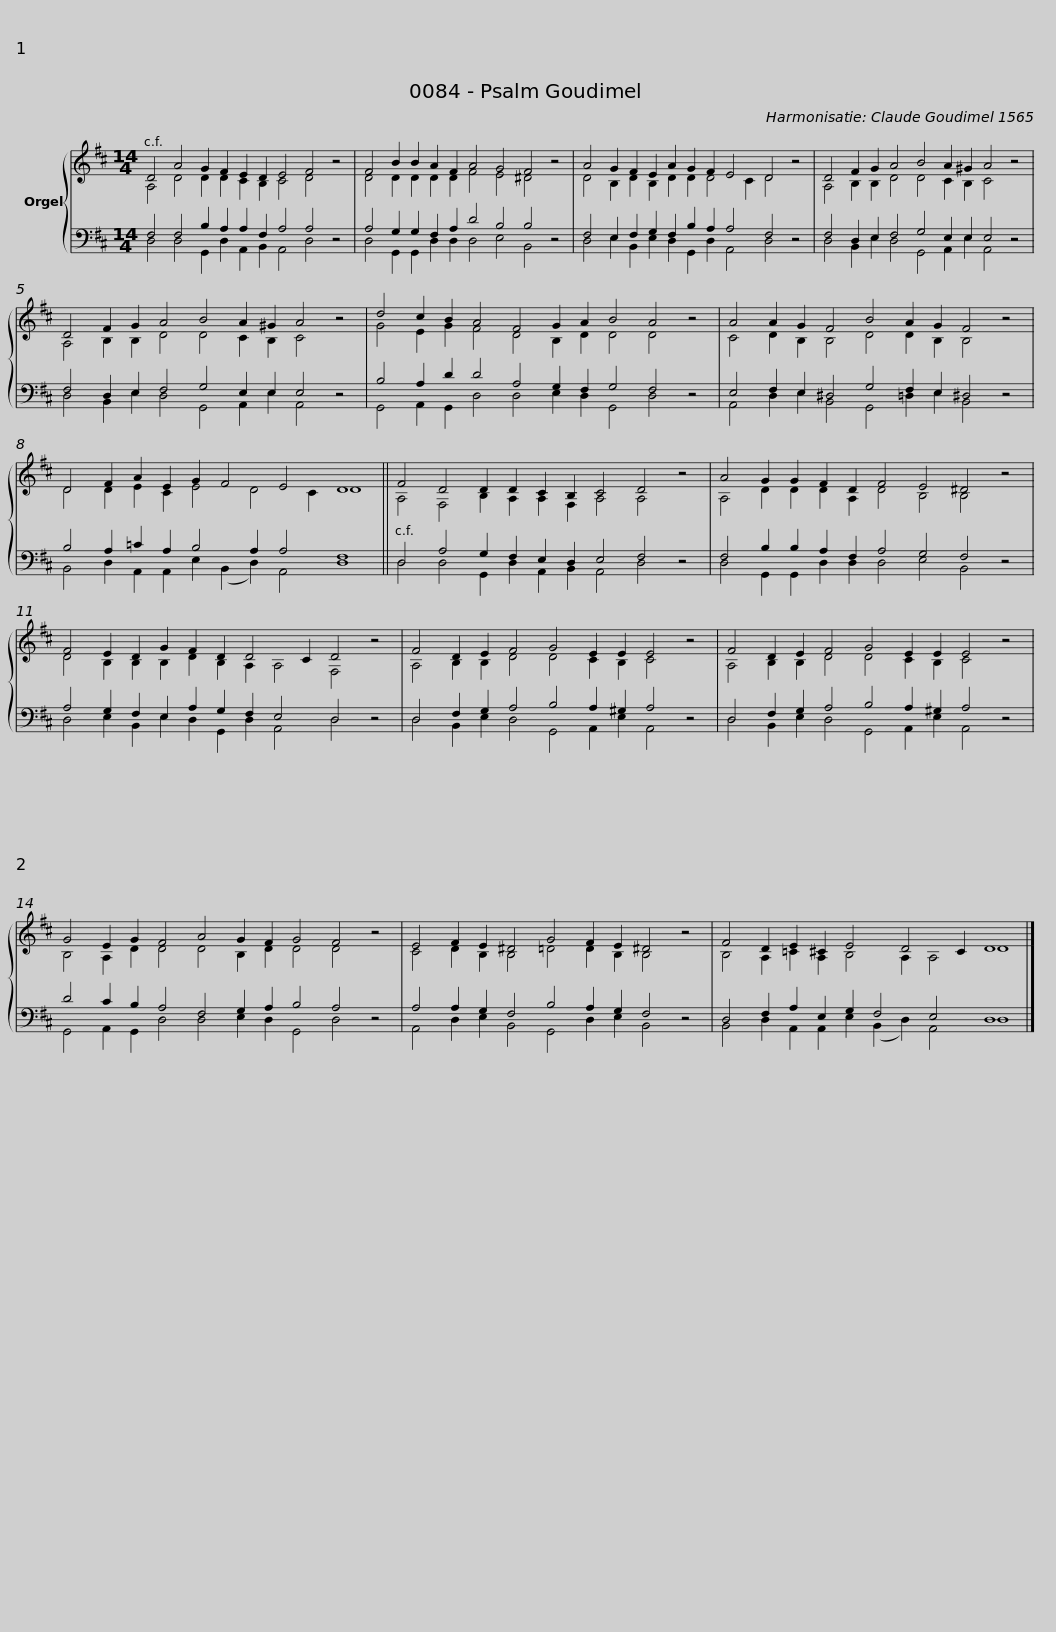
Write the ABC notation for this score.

X:1
%%score { ( 1 2 ) | ( 3 4 ) }
L:1/8
M:14/4
I:linebreak $
K:D
V:1 treble
V:2 treble
V:3 bass
V:4 bass
V:1
 D4 A4 G2 F2 E2 D2 E4 F4 z4 |$ F4 B2 B2 A2 F2 A4 G4 F4 z4 |$ A4 G2 F2 E2 A2 G2 F2 E4 D4 z4 |$ D4 F2 G2 A4 B4 A2 ^G2 A4 z4 |$ D4 F2 G2 A4 B4 A2 ^G2 A4 z4 |$ %5
 d4 c2 B2 A4 F4 G2 A2 B4 A4 z4 |$ A4 A2 G2 F4 B4 A2 G2 F4 z4 |$ D4 F2 A2 E2 G2 F4 E4 D8 ||$ F4 D4 D2 D2 C2 B,2 C4 D4 z4 |$ A4 G2 G2 F2 D2 F4 E4 ^D4 z4 |$ %10
 F4 E2 D2 G2 F2 D2 D4 C2 D4 z4 |$ F4 D2 E2 F4 G4 E2 E2 E4 z4 |$ F4 D2 E2 F4 G4 E2 E2 E4 z4 |$ G4 E2 G2 F4 A4 G2 F2 G4 F4 z4 |$ E4 F2 E2 ^D4 G4 F2 E2 ^D4 z4 |$ %15
 F4 D2 E2 ^C2 E4 D4 C2 D8 |] %16
V:2
 A,4 D4 D2 D2 C2 B,2 C4 D4 x4 |$ D4 D2 D2 D2 D2 F4 E4 ^D4 x4 |$ D4 B,2 D2 B,2 D2 D2 D4 C2 D4 x4 |$ A,4 B,2 B,2 D4 D4 C2 B,2 C4 x4 |$ A,4 B,2 B,2 D4 D4 C2 B,2 C4 x4 |$ %5
 G4 E2 G2 F4 D4 B,2 D2 D4 D4 x4 |$ C4 D2 B,2 B,4 D4 D2 B,2 B,4 x4 |$ D4 D2 E2 C2 E4 D4 C2 D8 ||$ A,4 F,4 B,2 A,2 A,2 F,2 A,4 A,4 x4 |$ A,4 D2 D2 D2 A,2 D4 B,4 B,4 x4 |$ %10
 D4 B,2 B,2 B,2 D2 B,2 A,2 A,4 F,4 x4 |$ A,4 B,2 B,2 D4 D4 C2 B,2 C4 x4 |$ A,4 B,2 B,2 D4 D4 C2 B,2 C4 x4 |$ B,4 A,2 D2 D4 D4 B,2 D2 D4 D4 x4 |$ C4 D2 B,2 B,4 =D4 D2 B,2 B,4 x4 |$ %15
 B,4 A,2 =C2 A,2 B,4 A,2 A,4 D8 |] %16
V:3
 F,4 F,4 B,2 A,2 A,2 F,2 A,4 A,4 z4 |$ A,4 G,2 G,2 F,2 A,2 D4 B,4 B,4 z4 |$ F,4 E,2 F,2 G,2 F,2 B,2 A,2 A,4 F,4 z4 |$ F,4 D,2 E,2 F,4 G,4 E,2 E,2 E,4 z4 |$ F,4 D,2 E,2 F,4 G,4 E,2 E,2 E,4 z4 |$ %5
 B,4 A,2 D2 D4 A,4 G,2 F,2 G,4 F,4 z4 |$ E,4 F,2 E,2 ^D,4 G,4 F,2 E,2 ^D,4 z4 |$ B,4 A,2 =C2 A,2 B,4 A,2 A,4 F,8 ||$ D,4 A,4 G,2 F,2 E,2 D,2 E,4 F,4 z4 |$ F,4 B,2 B,2 A,2 F,2 A,4 G,4 F,4 z4 |$ %10
 A,4 G,2 F,2 E,2 A,2 G,2 F,2 E,4 D,4 z4 |$ D,4 F,2 G,2 A,4 B,4 A,2 ^G,2 A,4 z4 |$ D,4 F,2 G,2 A,4 B,4 A,2 ^G,2 A,4 z4 |$ D4 C2 B,2 A,4 F,4 G,2 A,2 B,4 A,4 z4 |$ A,4 A,2 G,2 F,4 B,4 A,2 G,2 F,4 z4 |$ %15
 D,4 F,2 A,2 E,2 G,2 F,4 E,4 D,8 |] %16
V:4
 D,4 D,4 G,,2 D,2 A,,2 B,,2 A,,4 D,4 x4 |$ D,4 G,,2 G,,2 D,2 D,2 D,4 E,4 B,,4 x4 |$ D,4 E,2 B,,2 E,2 D,2 G,,2 D,2 A,,4 D,4 x4 |$ D,4 B,,2 E,2 D,4 G,,4 A,,2 E,2 A,,4 x4 |$ D,4 B,,2 E,2 D,4 G,,4 A,,2 E,2 A,,4 x4 |$ %5
 G,,4 A,,2 G,,2 D,4 D,4 E,2 D,2 G,,4 D,4 x4 |$ A,,4 D,2 E,2 B,,4 G,,4 =D,2 E,2 B,,4 x4 |$ B,,4 D,2 A,,2 A,,2 E,2 (B,,2 D,2) A,,4 D,8 ||$ D,4 D,4 G,,2 D,2 A,,2 B,,2 A,,4 D,4 x4 |$ D,4 G,,2 G,,2 D,2 D,2 D,4 E,4 B,,4 x4 |$ %10
 D,4 E,2 B,,2 E,2 D,2 G,,2 D,2 A,,4 D,4 x4 |$ D,4 B,,2 E,2 D,4 G,,4 A,,2 E,2 A,,4 x4 |$ D,4 B,,2 E,2 D,4 G,,4 A,,2 E,2 A,,4 x4 |$ G,,4 A,,2 G,,2 D,4 D,4 E,2 D,2 G,,4 D,4 x4 |$ A,,4 D,2 E,2 B,,4 G,,4 D,2 E,2 B,,4 x4 |$ %15
 B,,4 D,2 A,,2 A,,2 E,2 (B,,2 D,2) A,,4 D,8 |] %16
